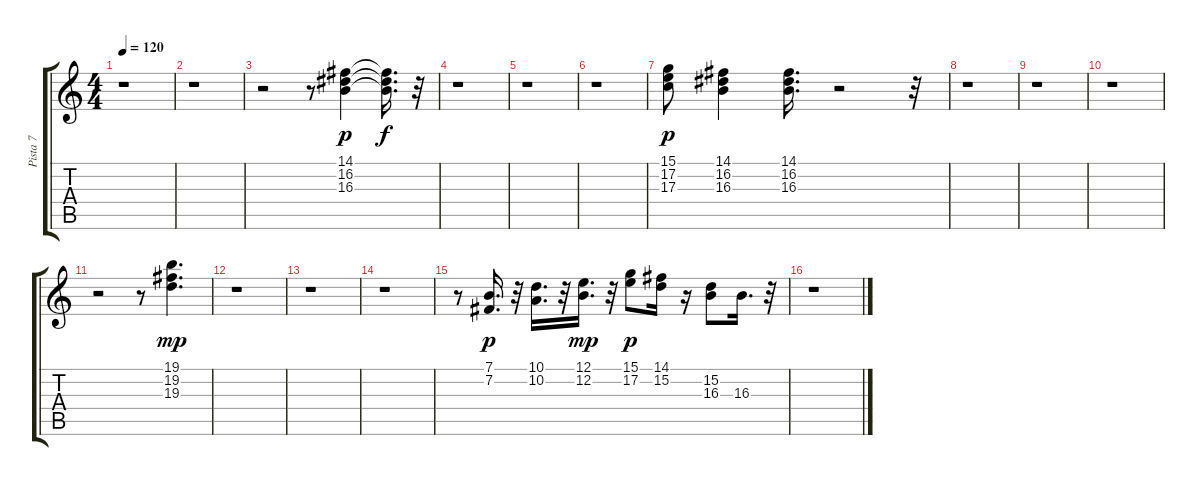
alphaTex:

\track ("Pista 7" "Pista 7") {instrument synthbrass1}
\staff {score tabs}
\tuning (E4 B3 G3 D3 A2 E2) {hide}
\ts (4 4)
\tempo 120
\clef g2
\ks c
r.1{dy f} |
r.1 |
r.2 r.8 (14.1 16.2 16.3).4{dy p} (14.1{t} 16.2{t} 16.3{t}).16{d dy f} r.32 |
r.1 |
r.1 |
r.1 |
(15.1 17.2 17.3).8{dy p} (14.1 16.2 16.3).4 (14.1 16.2 16.3).16{d} r.2 r.32 |
r.1 |
r.1 |
r.1 |
r.2 r.8 (19.1 19.2 19.3).4{d dy mp} |
r.1 |
r.1 |
r.1 |
r.8 (7.1 7.2).16{d dy p} r.32 (10.1 10.2).16{d} r.32 (12.1 12.2).16{d dy mp} r.32 (15.1 17.2).8{dy p} (14.1 15.2).16 r.16 (15.2 16.3).8 16.3.16{d} r.32 |
r.1
